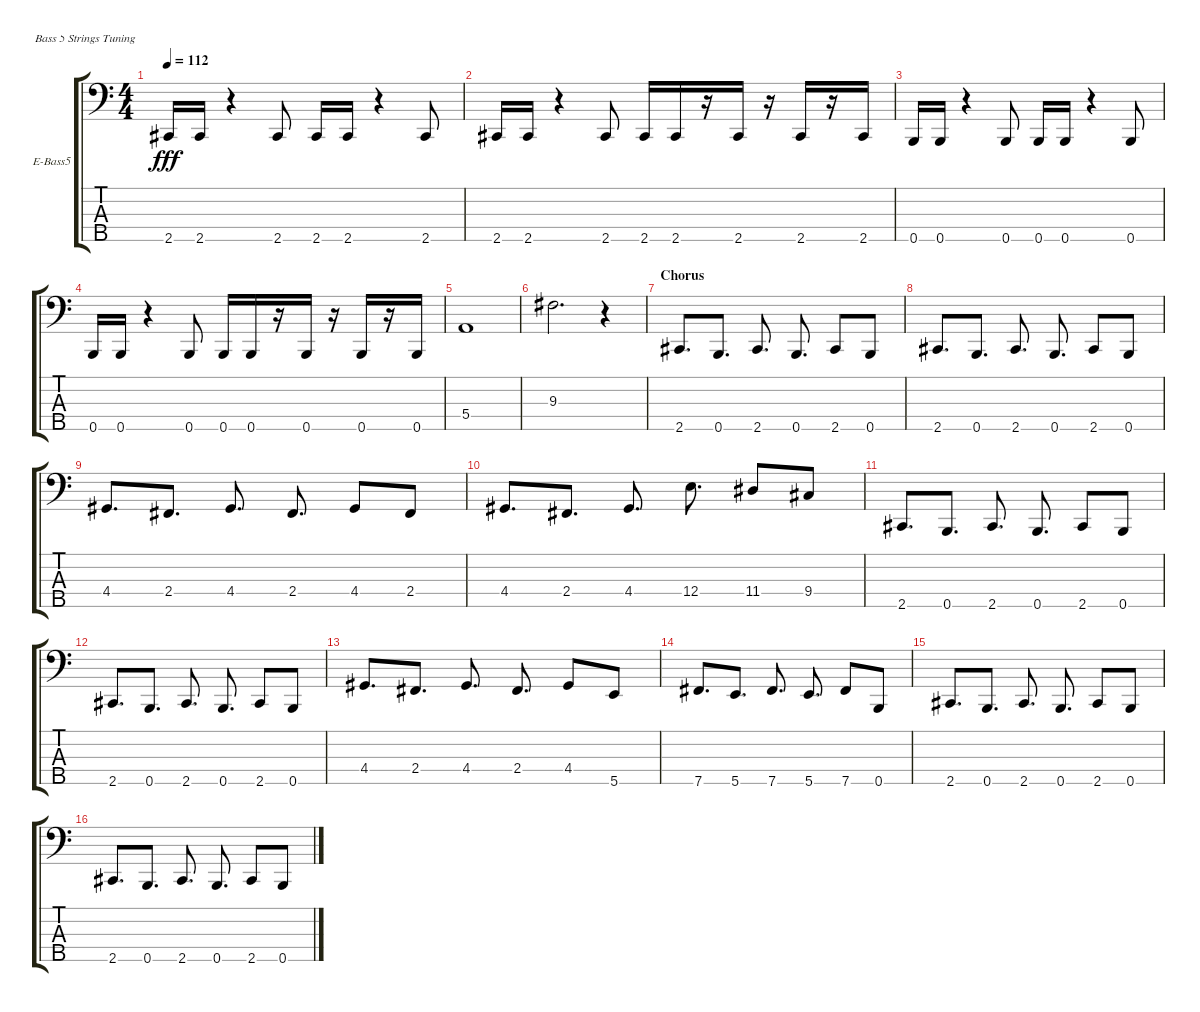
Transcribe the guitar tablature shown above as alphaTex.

\defaultSystemsLayout 4
\bracketExtendMode groupsimilarinstruments
\firstSystemTrackNameOrientation horizontal
\otherSystemsTrackNameOrientation horizontal
\track ("Вит" "E-Bass5") {instrument electricbassfinger}
\staff {score tabs}
\tuning (G2 D2 A1 E1 B0)
\ts (4 4)
\tempo 112
\clef f4
\scale
0.333333
\ks c
2.5.16{dy fff} 2.5.16 r.4 2.5.8 2.5.16 2.5.16 r.4 2.5.8 |
\scale
0.333333 2.5.16 2.5.16 r.4 2.5.8 2.5.16 2.5.16 r.16 2.5.16 r.16 2.5.16 r.16 2.5.16 |
\scale
0.333333 0.5.16 0.5.16 r.4 0.5.8 0.5.16 0.5.16 r.4 0.5.8 |
\scale
0.333333 0.5.16 0.5.16 r.4 0.5.8 0.5.16 0.5.16 r.16 0.5.16 r.16 0.5.16 r.16 0.5.16 |
\scale
0.333333 5.4.1 |
\scale
0.333333 9.3.2{d} r.4 |
\section ("" "Chorus")
\scale
0.333333 2.5.8{d} 0.5.8{d} 2.5.8{d} 0.5.8{d} 2.5.8 0.5.8 |
\scale
0.333333 2.5.8{d} 0.5.8{d} 2.5.8{d} 0.5.8{d} 2.5.8 0.5.8 |
\scale
0.333333 4.4.8{d} 2.4.8{d} 4.4.8{d} 2.4.8{d} 4.4.8 2.4.8 |
\scale
0.333333 4.4.8{d} 2.4.8{d} 4.4.8{d} 12.4.8{d} 11.4.8 9.4.8 |
\scale
0.333333 2.5.8{d} 0.5.8{d} 2.5.8{d} 0.5.8{d} 2.5.8 0.5.8 |
\scale
0.333333 2.5.8{d} 0.5.8{d} 2.5.8{d} 0.5.8{d} 2.5.8 0.5.8 |
\scale
0.333333 4.4.8{d} 2.4.8{d} 4.4.8{d} 2.4.8{d} 4.4.8 5.5.8 |
\scale
0.333333 7.5.8{d} 5.5.8{d} 7.5.8{d} 5.5.8{d} 7.5.8 0.5.8 |
\scale
0.333333 2.5.8{d} 0.5.8{d} 2.5.8{d} 0.5.8{d} 2.5.8 0.5.8 |
\scale
0.333333 2.5.8{d} 0.5.8{d} 2.5.8{d} 0.5.8{d} 2.5.8 0.5.8
